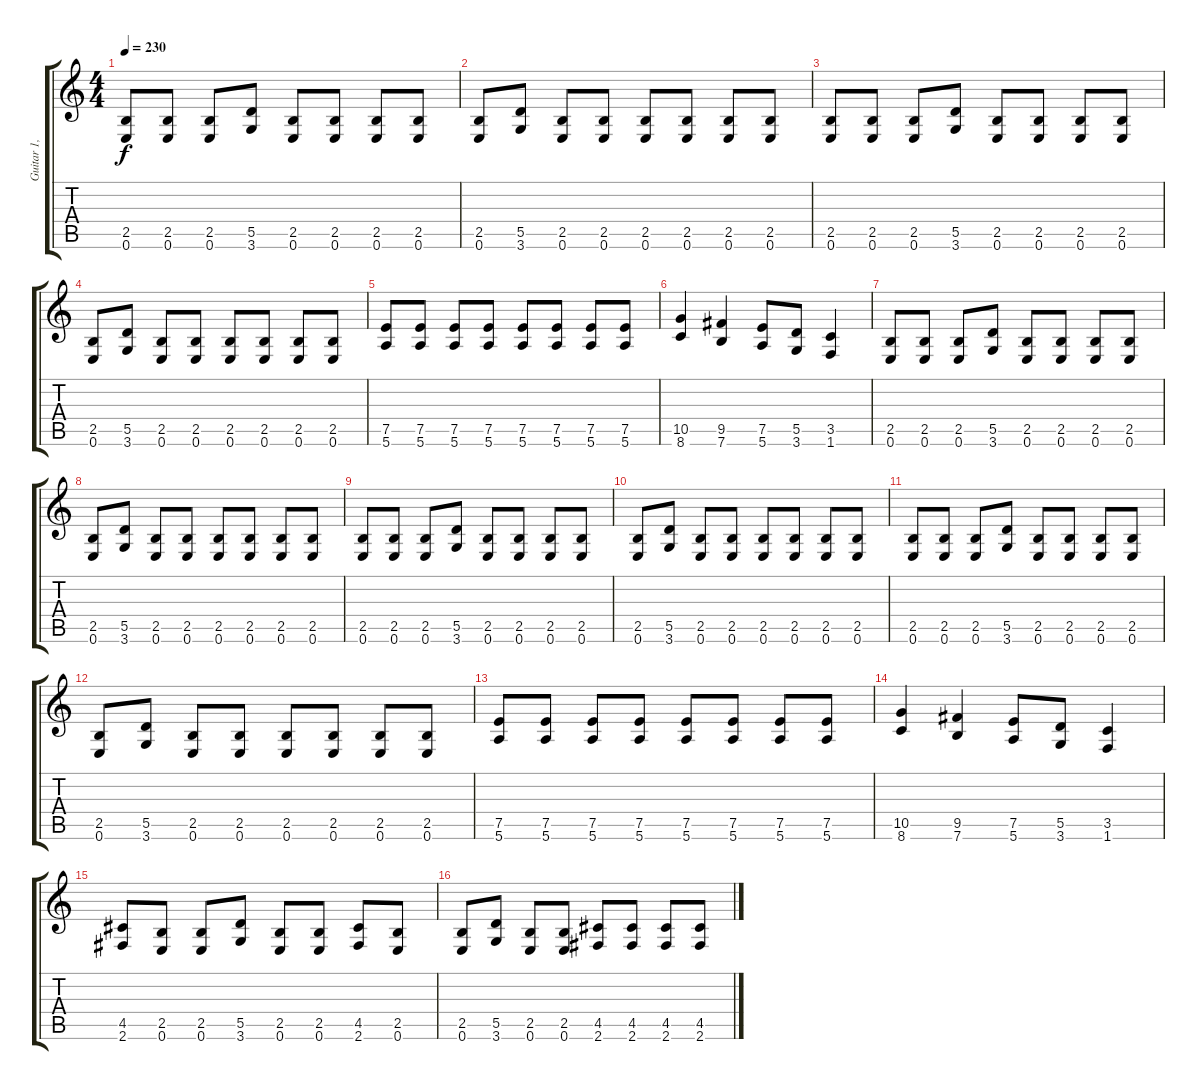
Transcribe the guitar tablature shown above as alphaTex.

\track ("Guitar 1, Dime" "Guitar 1, ") {instrument distortionguitar}
\staff {score tabs}
\tuning (E4 B3 G3 D3 A2 E2) {hide}
\ts (4 4)
\tempo 230
\clef g2
\ks c
(2.5 0.6).8{dy f} (2.5 0.6).8 (2.5 0.6).8 (5.5 3.6).8 (2.5 0.6).8 (2.5 0.6).8 (2.5 0.6).8 (2.5 0.6).8 |
(2.5 0.6).8 (5.5 3.6).8 (2.5 0.6).8 (2.5 0.6).8 (2.5 0.6).8 (2.5 0.6).8 (2.5 0.6).8 (2.5 0.6).8 |
(2.5 0.6).8 (2.5 0.6).8 (2.5 0.6).8 (5.5 3.6).8 (2.5 0.6).8 (2.5 0.6).8 (2.5 0.6).8 (2.5 0.6).8 |
(2.5 0.6).8 (5.5 3.6).8 (2.5 0.6).8 (2.5 0.6).8 (2.5 0.6).8 (2.5 0.6).8 (2.5 0.6).8 (2.5 0.6).8 |
(7.5 5.6).8 (7.5 5.6).8 (7.5 5.6).8 (7.5 5.6).8 (7.5 5.6).8 (7.5 5.6).8 (7.5 5.6).8 (7.5 5.6).8 |
(10.5 8.6).4 (9.5 7.6).4 (7.5 5.6).8 (5.5 3.6).8 (3.5 1.6).4 |
(2.5 0.6).8 (2.5 0.6).8 (2.5 0.6).8 (5.5 3.6).8 (2.5 0.6).8 (2.5 0.6).8 (2.5 0.6).8 (2.5 0.6).8 |
(2.5 0.6).8 (5.5 3.6).8 (2.5 0.6).8 (2.5 0.6).8 (2.5 0.6).8 (2.5 0.6).8 (2.5 0.6).8 (2.5 0.6).8 |
(2.5 0.6).8 (2.5 0.6).8 (2.5 0.6).8 (5.5 3.6).8 (2.5 0.6).8 (2.5 0.6).8 (2.5 0.6).8 (2.5 0.6).8 |
(2.5 0.6).8 (5.5 3.6).8 (2.5 0.6).8 (2.5 0.6).8 (2.5 0.6).8 (2.5 0.6).8 (2.5 0.6).8 (2.5 0.6).8 |
(2.5 0.6).8 (2.5 0.6).8 (2.5 0.6).8 (5.5 3.6).8 (2.5 0.6).8 (2.5 0.6).8 (2.5 0.6).8 (2.5 0.6).8 |
(2.5 0.6).8 (5.5 3.6).8 (2.5 0.6).8 (2.5 0.6).8 (2.5 0.6).8 (2.5 0.6).8 (2.5 0.6).8 (2.5 0.6).8 |
(7.5 5.6).8 (7.5 5.6).8 (7.5 5.6).8 (7.5 5.6).8 (7.5 5.6).8 (7.5 5.6).8 (7.5 5.6).8 (7.5 5.6).8 |
(10.5 8.6).4 (9.5 7.6).4 (7.5 5.6).8 (5.5 3.6).8 (3.5 1.6).4 |
(4.5 2.6).8 (2.5 0.6).8 (2.5 0.6).8 (5.5 3.6).8 (2.5 0.6).8 (2.5 0.6).8 (4.5 2.6).8 (2.5 0.6).8 |
(2.5 0.6).8 (5.5 3.6).8 (2.5 0.6).8 (2.5 0.6).8 (4.5 2.6).8 (4.5 2.6).8 (4.5 2.6).8 (4.5 2.6).8
